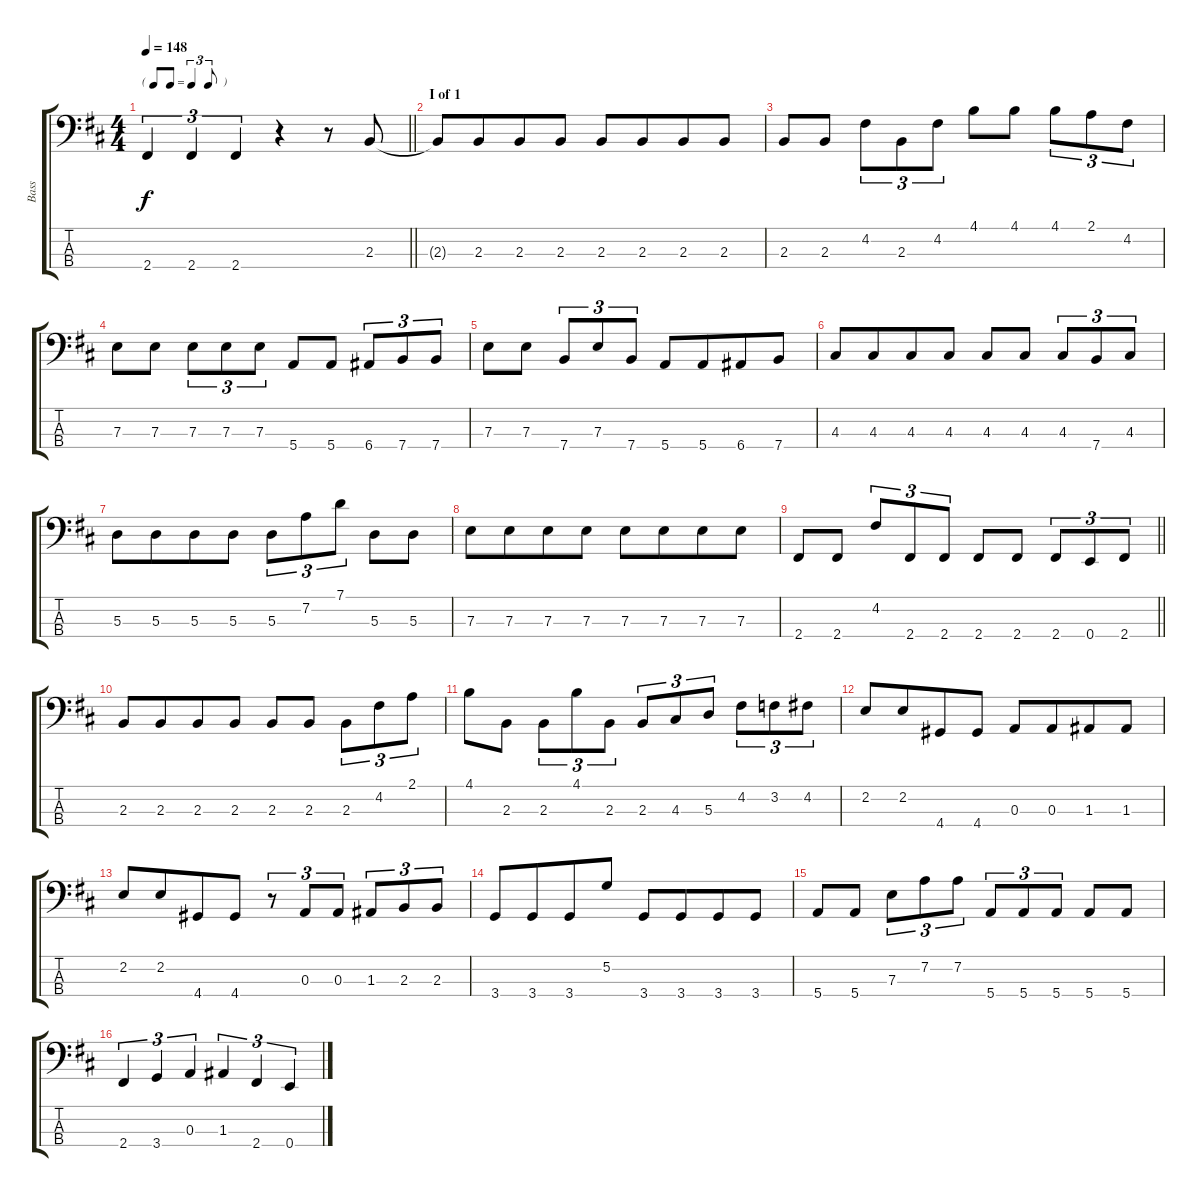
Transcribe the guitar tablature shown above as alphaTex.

\track ("Bass" "Bass") {instrument electricbassfinger}
\staff {score tabs}
\tuning (G2 D2 A1 E1) {hide}
\ts (4 4)
\tf triplet8th
\tempo 148
\clef f4
\barLineRight lightlight
\ks bminor
2.4.4{tu (3 2) dy f} 2.4.4{tu (3 2)} 2.4.4{tu (3 2)} r.4 r.8 2.3.8 |
\section ("" "I of 1")
2.3{t}.8 2.3.8{beam merge} 2.3.8 2.3.8 2.3.8 2.3.8{beam merge} 2.3.8 2.3.8 |
2.3.8 2.3.8 4.2.8{tu (3 2)} 2.3.8{tu (3 2)} 4.2.8{tu (3 2)} 4.1.8 4.1.8 4.1.8{tu (3 2)} 2.1.8{tu (3 2)} 4.2.8{tu (3 2)} |
7.3.8 7.3.8 7.3.8{tu (3 2)} 7.3.8{tu (3 2)} 7.3.8{tu (3 2)} 5.4.8 5.4.8 6.4.8{tu (3 2)} 7.4.8{tu (3 2)} 7.4.8{tu (3 2)} |
7.3.8 7.3.8 7.4.8{tu (3 2)} 7.3.8{tu (3 2)} 7.4.8{tu (3 2)} 5.4.8 5.4.8{beam merge} 6.4.8 7.4.8 |
4.3.8 4.3.8{beam merge} 4.3.8 4.3.8 4.3.8 4.3.8 4.3.8{tu (3 2)} 7.4.8{tu (3 2)} 4.3.8{tu (3 2)} |
5.3.8 5.3.8{beam merge} 5.3.8 5.3.8 5.3.8{tu (3 2)} 7.2.8{tu (3 2)} 7.1.8{tu (3 2)} 5.3.8 5.3.8 |
7.3.8 7.3.8{beam merge} 7.3.8 7.3.8 7.3.8 7.3.8{beam merge} 7.3.8 7.3.8 |
\barLineRight lightlight
2.4.8 2.4.8 4.2.8{tu (3 2)} 2.4.8{tu (3 2)} 2.4.8{tu (3 2)} 2.4.8 2.4.8 2.4.8{tu (3 2)} 0.4.8{tu (3 2)} 2.4.8{tu (3 2)} |
2.3.8 2.3.8{beam merge} 2.3.8 2.3.8 2.3.8 2.3.8 2.3.8{tu (3 2)} 4.2.8{tu (3 2)} 2.1.8{tu (3 2)} |
4.1.8 2.3.8 2.3.8{tu (3 2)} 4.1.8{tu (3 2)} 2.3.8{tu (3 2)} 2.3.8{tu (3 2)} 4.3.8{tu (3 2)} 5.3.8{tu (3 2)} 4.2.8{tu (3 2)} 3.2.8{tu (3 2)} 4.2.8{tu (3 2)} |
2.2.8 2.2.8{beam merge} 4.4.8 4.4.8 0.3.8 0.3.8{beam merge} 1.3.8 1.3.8 |
2.2.8 2.2.8{beam merge} 4.4.8 4.4.8 r.8{tu (3 2)} 0.3.8{tu (3 2)} 0.3.8{tu (3 2)} 1.3.8{tu (3 2)} 2.3.8{tu (3 2)} 2.3.8{tu (3 2)} |
3.4.8 3.4.8{beam merge} 3.4.8 5.2.8 3.4.8 3.4.8{beam merge} 3.4.8 3.4.8 |
5.4.8 5.4.8 7.3.8{tu (3 2)} 7.2.8{tu (3 2)} 7.2.8{tu (3 2)} 5.4.8{tu (3 2)} 5.4.8{tu (3 2)} 5.4.8{tu (3 2)} 5.4.8 5.4.8 |
2.4.4{tu (3 2)} 3.4.4{tu (3 2)} 0.3.4{tu (3 2)} 1.3.4{tu (3 2)} 2.4.4{tu (3 2)} 0.4.4{tu (3 2)}
